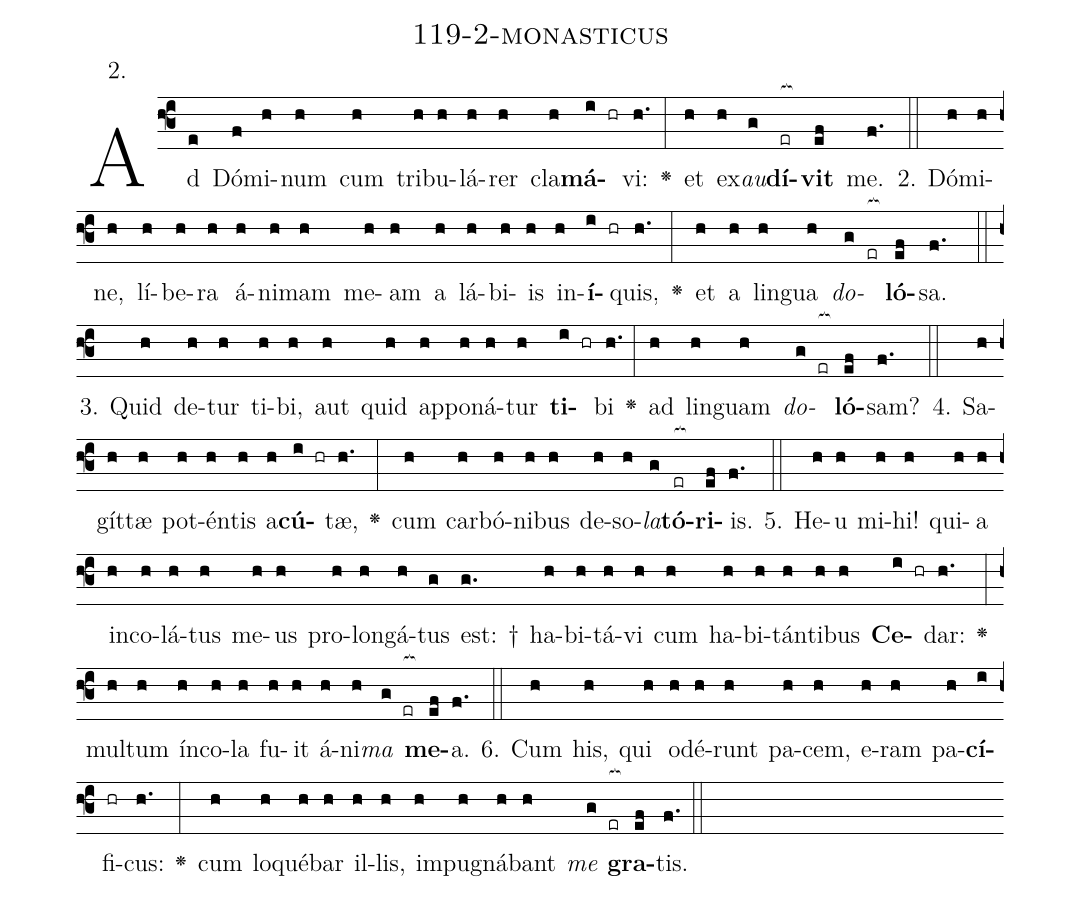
name: 119-2-monasticus;
annotation: 2.;
%%
(f3)Ad(e) Dó(f)mi(h)num(h) cum(h) tri(h)bu(h)lá(h)rer(h) cla(h)<b>má</b>(i hr)vi:(h.) <v>\greheightstar</v>(:) et(h) ex(h)<i>au</i>(g)<b>dí</b>(er[ocb:1{])<b>vit</b>(ef[ocb:0}]) me.(f.) (::)
2. Dó(h)mi(h)ne,(h) lí(h)be(h)ra(h) á(h)ni(h)mam(h) me(h)am(h) a(h) lá(h)bi(h)is(h) in(h)<b>í</b>(i hr)quis,(h.) <v>\greheightstar</v>(:) et(h) a(h) lin(h)gua(h) <i>do</i>(g er[ocb:1{])<b>ló</b>(ef[ocb:0}])sa.(f.) (::)
3. Quid(h) de(h)tur(h) ti(h)bi,(h) aut(h) quid(h) ap(h)po(h)ná(h)tur(h) <b>ti</b>(i hr)bi(h.) <v>\greheightstar</v>(:) ad(h) lin(h)guam(h) <i>do</i>(g er[ocb:1{])<b>ló</b>(ef[ocb:0}])sam?(f.) (::)
4. Sa(h)gít(h)tæ(h) pot(h)én(h)tis(h) a(h)<b>cú</b>(i hr)tæ,(h.) <v>\greheightstar</v>(:) cum(h) car(h)bó(h)ni(h)bus(h) de(h)so(h)<i>la</i>(g)<b>tó</b>(er[ocb:1{])<b>ri</b>(ef[ocb:0}])is.(f.) (::)
5. He(h)u(h) mi(h)hi!(h) qui(h)a(h) in(h)co(h)lá(h)tus(h) me(h)us(h) pro(h)lon(h)gá(h)tus(g) est: †(g.) ha(h)bi(h)tá(h)vi(h) cum(h) ha(h)bi(h)tán(h)ti(h)bus(h) <b>Ce</b>(i hr)dar:(h.) <v>\greheightstar</v>(:) mul(h)tum(h) ín(h)co(h)la(h) fu(h)it(h) á(h)ni(h)<i>ma</i>(g er[ocb:1{]) <b>me</b>(ef[ocb:0}])a.(f.) (::)
6. Cum(h) his,(h) qui(h) o(h)dé(h)runt(h) pa(h)cem,(h) e(h)ram(h) pa(h)<b>cí</b>(i)fi(hr)cus:(h.) <v>\greheightstar</v>(:) cum(h) lo(h)qué(h)bar(h) il(h)lis,(h) im(h)pu(h)gná(h)bant(h) <i>me</i>(g er[ocb:1{]) <b>gra</b>(ef[ocb:0}])tis.(f.) (::)
